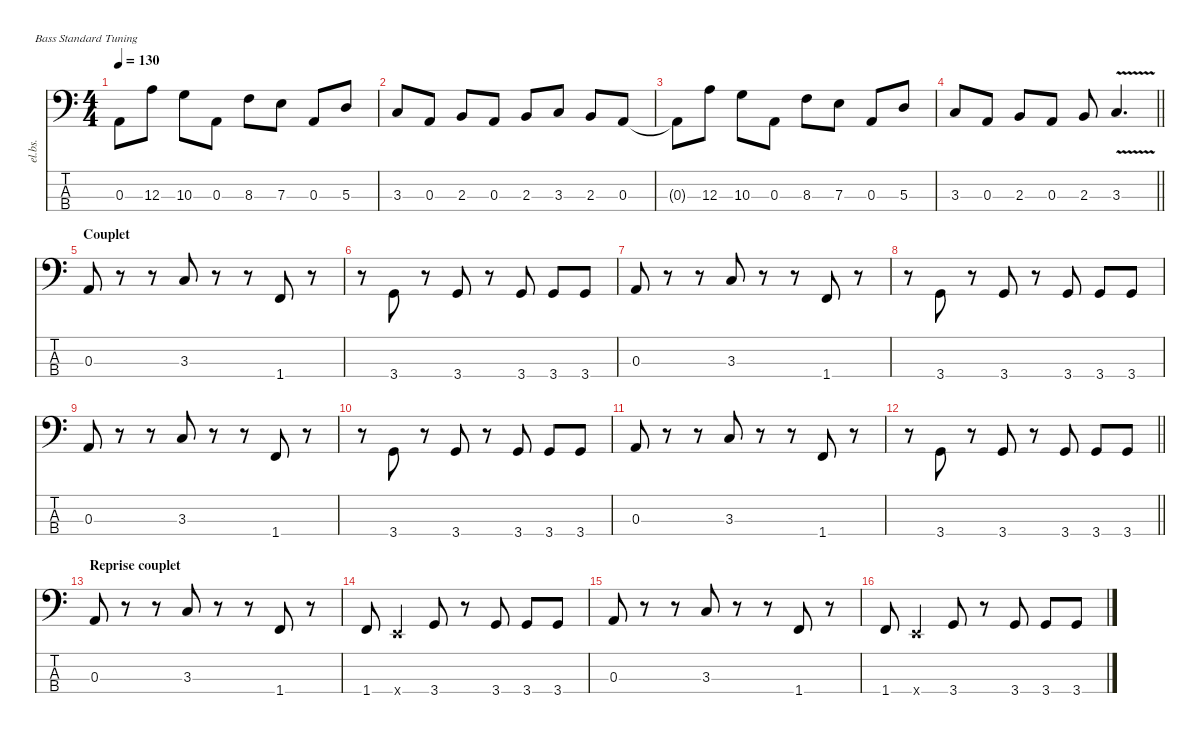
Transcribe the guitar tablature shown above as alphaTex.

\defaultSystemsLayout 4
\hideDynamics
\bracketExtendMode nobrackets
\otherSystemsTrackNameOrientation horizontal
\track ("Chipon" "el.bs.") {instrument electricbassfinger}
\staff {score tabs}
\tuning (G2 D2 A1 E1)
\ts (4 4)
\tempo 130
\clef f4
\ks c
0.3.8{dy f beam Down} 12.3.8{beam Down} 10.3.8{beam Down} 0.3.8{beam Down} 8.3.8{beam Down} 7.3.8{beam Down} 0.3.8{beam Up} 5.3.8{beam Up} |
3.3.8{beam Up} 0.3.8{beam Up} 2.3.8{beam Up} 0.3.8{beam Up} 2.3.8{beam Up} 3.3.8{beam Up} 2.3.8{beam Up} 0.3.8{beam Up} |
0.3{t}.8{beam Down} 12.3.8{beam Down} 10.3.8{beam Down} 0.3.8{beam Down} 8.3.8{beam Down} 7.3.8{beam Down} 0.3.8{beam Up} 5.3.8{beam Up} |
\barLineRight lightlight
3.3.8{beam Up} 0.3.8{beam Up} 2.3.8{beam Up} 0.3.8{beam Up} 2.3.8{beam Up} 3.3{v}.4{d beam Up} |
\section ("" "Couplet")
0.3.8{beam Up} r.8{beam Up} r.8{beam Up} 3.3.8{beam Up} r.8{beam Up} r.8{beam Up} 1.4.8{beam Up} r.8{beam Up} |
r.8{beam Down} 3.4.8{beam Up} r.8{beam Up} 3.4.8{beam Up} r.8{beam Up} 3.4.8{beam Up} 3.4.8{beam Up} 3.4.8{beam Up} |
0.3.8{beam Up} r.8{beam Up} r.8{beam Up} 3.3.8{beam Up} r.8{beam Up} r.8{beam Up} 1.4.8{beam Up} r.8{beam Up} |
r.8{beam Down} 3.4.8{beam Up} r.8{beam Up} 3.4.8{beam Up} r.8{beam Up} 3.4.8{beam Up} 3.4.8{beam Up} 3.4.8{beam Up} |
0.3.8{beam Up} r.8{beam Up} r.8{beam Up} 3.3.8{beam Up} r.8{beam Up} r.8{beam Up} 1.4.8{beam Up} r.8{beam Up} |
r.8{beam Down} 3.4.8{beam Up} r.8{beam Up} 3.4.8{beam Up} r.8{beam Up} 3.4.8{beam Up} 3.4.8{beam Up} 3.4.8{beam Up} |
0.3.8{beam Up} r.8{beam Up} r.8{beam Up} 3.3.8{beam Up} r.8{beam Up} r.8{beam Up} 1.4.8{beam Up} r.8{beam Up} |
\barLineRight lightlight
r.8{beam Down} 3.4.8{beam Up} r.8{beam Up} 3.4.8{beam Up} r.8{beam Up} 3.4.8{beam Up} 3.4.8{beam Up} 3.4.8{beam Up} |
\section ("" "Reprise couplet")
0.3.8{beam Up} r.8{beam Up} r.8{beam Up} 3.3.8{beam Up} r.8{beam Up} r.8{beam Up} 1.4.8{beam Up} r.8{beam Up} |
1.4.8{dy mf beam Up} 0.4{x}.4{beam Up} 3.4.8{dy f beam Up} r.8{beam Up} 3.4.8{beam Up} 3.4.8{beam Up} 3.4.8{beam Up} |
0.3.8{beam Up} r.8{beam Up} r.8{beam Up} 3.3.8{beam Up} r.8{beam Up} r.8{beam Up} 1.4.8{beam Up} r.8{beam Up} |
1.4.8{dy mf beam Up} 0.4{x}.4{beam Up} 3.4.8{dy f beam Up} r.8{beam Up} 3.4.8{beam Up} 3.4.8{beam Up} 3.4.8{beam Up}
